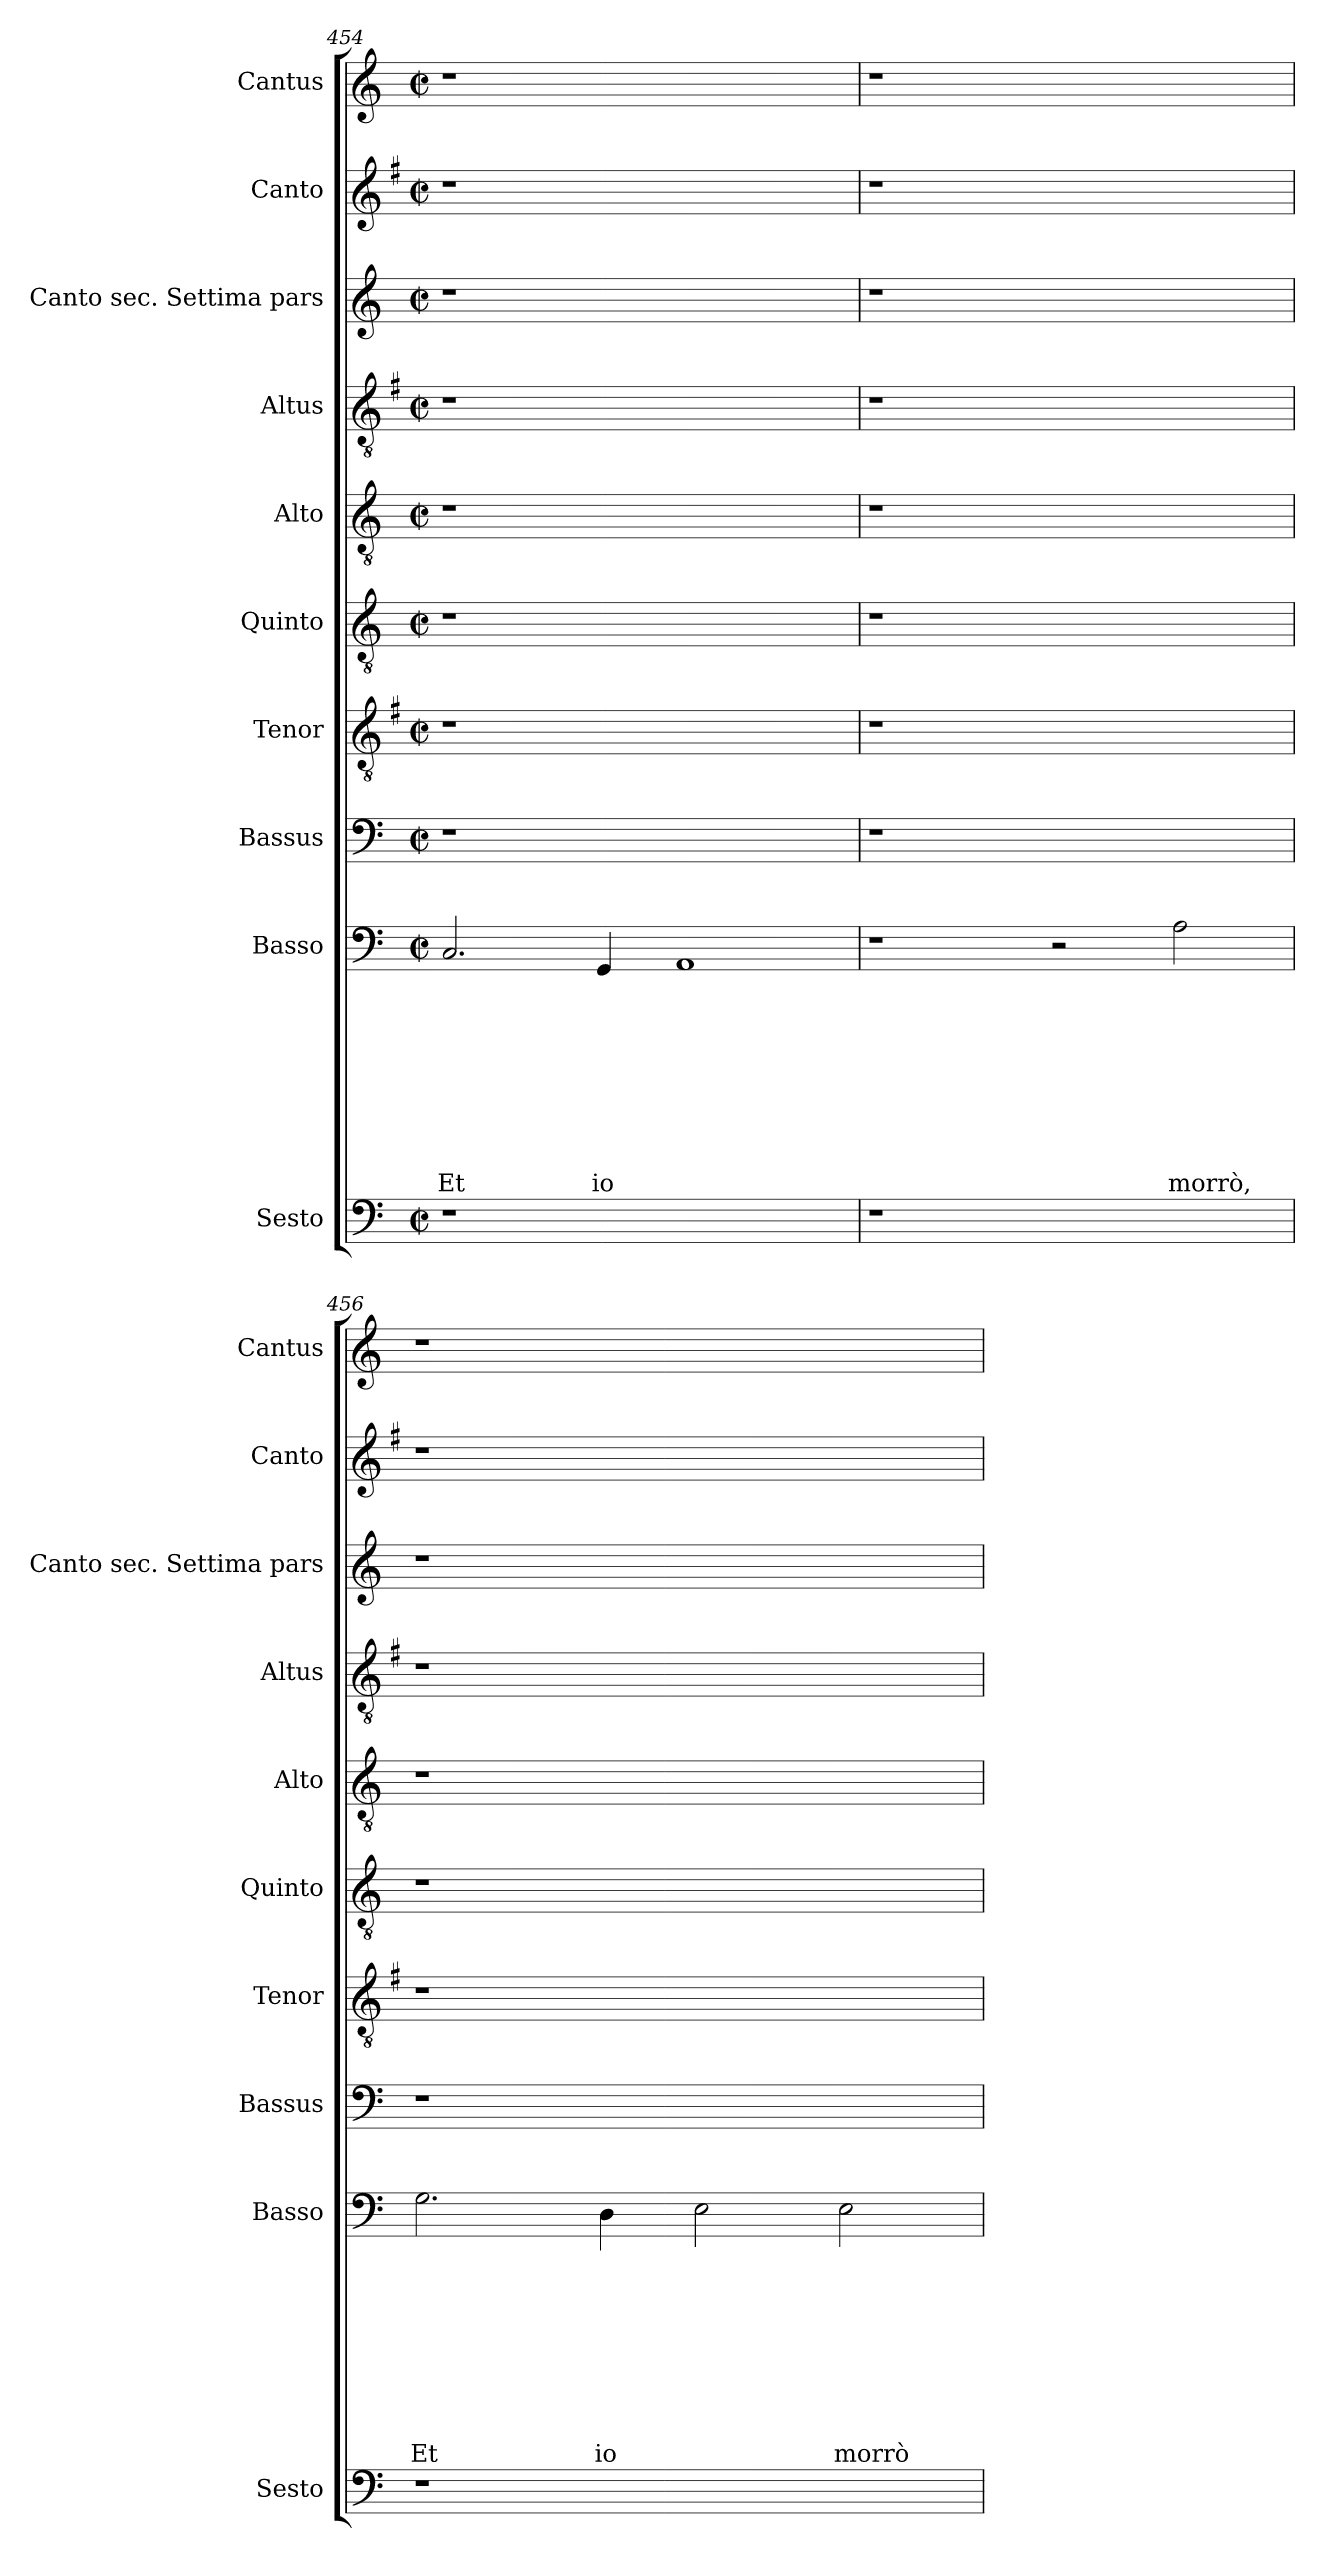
**kern	**kern	**text	**text	**text	**text	**text	**text	**text	**text	**text	**kern	**kern	**kern	**kern	**kern	**kern	**kern	**kern
*part10	*part9	*part9	*part9	*part9	*part9	*part9	*part9	*part9	*part9	*part9	*part8	*part7	*part6	*part5	*part4	*part3	*part2	*part1
*staff10	*staff9	*staff9	*staff9	*staff9	*staff9	*staff9	*staff9	*staff9	*staff9	*staff9	*staff8	*staff7	*staff6	*staff5	*staff4	*staff3	*staff2	*staff1
*I"Sesto	*I"Basso	*	*	*	*	*	*	*	*	*	*I"Bassus	*I"Tenor	*I"Quinto	*I"Alto	*I"Altus	*I"Canto sec. Settima pars	*I"Canto	*I"Cantus
*I'Sesto	*I'Basso	*	*	*	*	*	*	*	*	*	*I'Bassus	*I'Tenor	*I'Quinto	*I'Alto	*I'Altus	*I'Canto sec. Settima pars	*I'Canto	*I'Cantus
*clefF4	*clefF4	*	*	*	*	*	*	*	*	*	*clefF4	*clefGv2	*clefGv2	*clefGv2	*clefGv2	*clefG2	*clefG2	*clefG2
*k[]	*k[]	*	*	*	*	*	*	*	*	*	*k[]	*k[f#]	*k[]	*k[]	*k[f#]	*k[]	*k[f#]	*k[]
*C:	*C:	*	*	*	*	*	*	*	*	*	*C:	*G:	*C:	*C:	*G:	*C:	*G:	*C:
*M2/2	*M2/2	*	*	*	*	*	*	*	*	*	*M2/2	*M2/2	*M2/2	*M2/2	*M2/2	*M2/2	*M2/2	*M2/2
*met(c|)	*met(c|)	*	*	*	*	*	*	*	*	*	*met(c|)	*met(c|)	*met(c|)	*met(c|)	*met(c|)	*met(c|)	*met(c|)	*met(c|)
=454	=454	=454	=454	=454	=454	=454	=454	=454	=454	=454	=454	=454	=454	=454	=454	=454	=454	=454
!	!	!	!	!	!	!	!	!	!	!LO:LY:b	!	!	!	!	!	!	!	!
1r	2.C/	.	.	.	.	.	.	.	.	Et	1r	1r	1r	1r	1r	1r	1r	1r
!	!	!	!	!	!	!	!	!	!	!LO:LY:b	!	!	!	!	!	!	!	!
.	4GG/	.	.	.	.	.	.	.	.	io	.	.	.	.	.	.	.	.
1ryy	1AA	.	.	.	.	.	.	.	.	.	1ryy	1ryy	1ryy	1ryy	1ryy	1ryy	1ryy	1ryy
!!LO:LB:g=z
=455	=455	=455	=455	=455	=455	=455	=455	=455	=455	=455	=455	=455	=455	=455	=455	=455	=455	=455
1r	1r	.	.	.	.	.	.	.	.	.	1r	1r	1r	1r	1r	1r	1r	1r
1ryy	2r	.	.	.	.	.	.	.	.	.	1ryy	1ryy	1ryy	1ryy	1ryy	1ryy	1ryy	1ryy
!	!	!	!	!	!	!	!	!	!	!LO:LY:b	!	!	!	!	!	!	!	!
.	2A\	.	.	.	.	.	.	.	.	morrò,	.	.	.	.	.	.	.	.
=456	=456	=456	=456	=456	=456	=456	=456	=456	=456	=456	=456	=456	=456	=456	=456	=456	=456	=456
!	!	!	!	!	!	!	!	!	!	!LO:LY:b	!	!	!	!	!	!	!	!
1r	2.G\	.	.	.	.	.	.	.	.	Et	1r	1r	1r	1r	1r	1r	1r	1r
!	!	!	!	!	!	!	!	!	!	!LO:LY:b	!	!	!	!	!	!	!	!
.	4D\	.	.	.	.	.	.	.	.	io	.	.	.	.	.	.	.	.
1ryy	2E\	.	.	.	.	.	.	.	.	.	1ryy	1ryy	1ryy	1ryy	1ryy	1ryy	1ryy	1ryy
!	!	!	!	!	!	!	!	!	!	!LO:LY:b	!	!	!	!	!	!	!	!
.	2E\	.	.	.	.	.	.	.	.	morrò	.	.	.	.	.	.	.	.
=	=	=	=	=	=	=	=	=	=	=	=	=	=	=	=	=	=	=
*-	*-	*-	*-	*-	*-	*-	*-	*-	*-	*-	*-	*-	*-	*-	*-	*-	*-	*-
